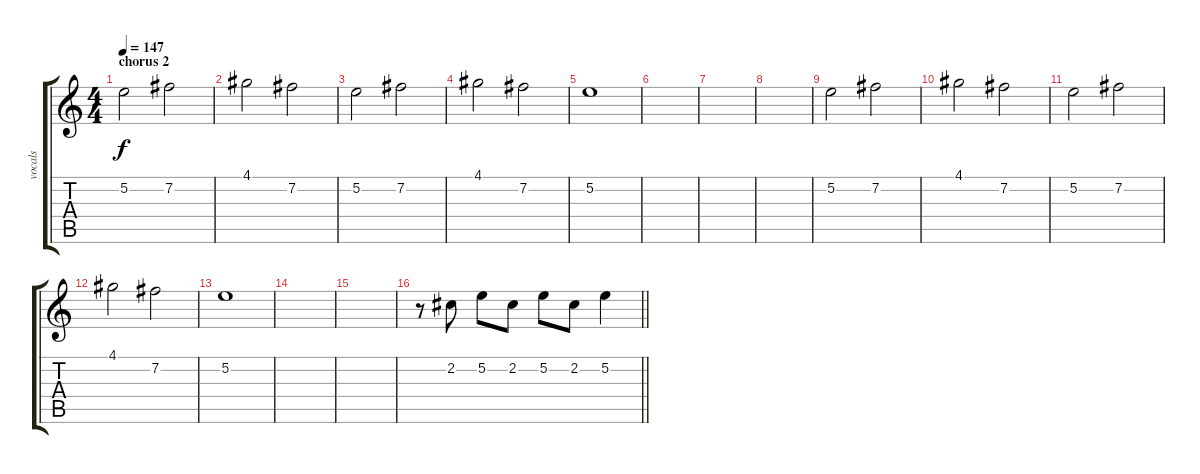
\track ("vocals" "vocals") {instrument overdrivenguitar}
\staff {score tabs}
\tuning (E4 B3 G3 D3 A2 E2) {hide}
\ts (4 4)
\section ("" "chorus 2")
\tempo 147
\clef g2
\ks c
5.2.2{dy f} 7.2.2 |
4.1.2 7.2.2 |
5.2.2 7.2.2 |
4.1.2 7.2.2 |
5.2.1 |
|
|
|
5.2.2 7.2.2 |
4.1.2 7.2.2 |
5.2.2 7.2.2 |
4.1.2 7.2.2 |
5.2.1 |
|
|
\barLineRight lightlight
r.8 2.2.8 5.2.8 2.2.8 5.2.8 2.2.8 5.2.4
